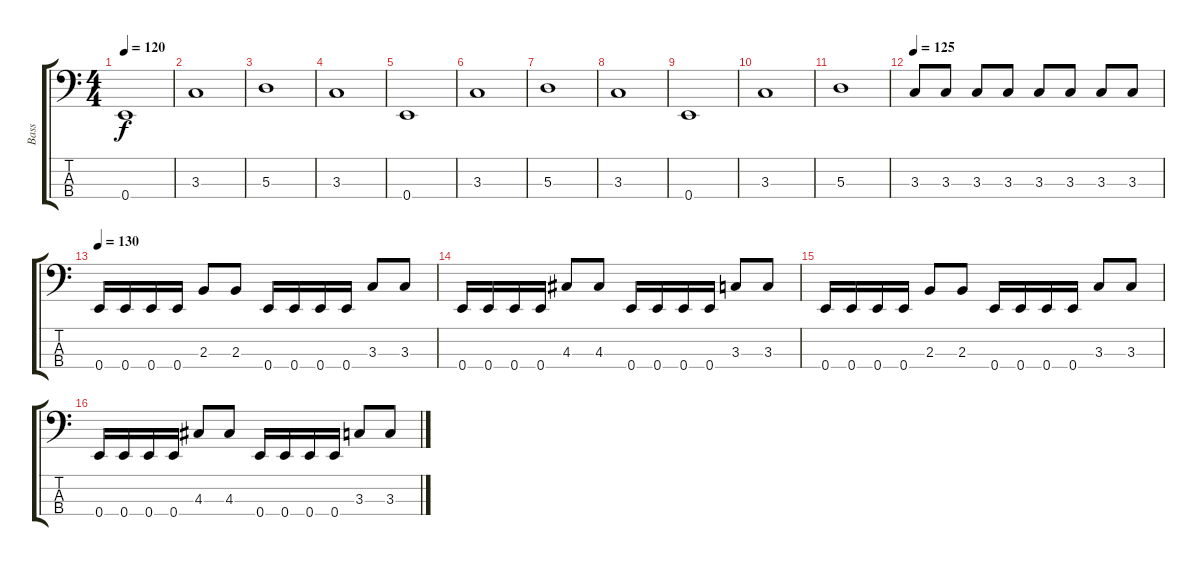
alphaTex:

\track ("Bass" "Bass") {instrument electricbasspick}
\staff {score tabs}
\tuning (G2 D2 A1 E1) {hide}
\ts (4 4)
\tempo 120
\clef f4
\ks c
0.4.1{dy f} |
3.3.1 |
5.3.1 |
3.3.1 |
0.4.1 |
3.3.1 |
5.3.1 |
3.3.1 |
0.4.1 |
3.3.1 |
5.3.1 |
\tempo 125
3.3.8 3.3.8 3.3.8 3.3.8 3.3.8 3.3.8 3.3.8 3.3.8 |
\tempo 130
0.4.16 0.4.16 0.4.16 0.4.16 2.3.8 2.3.8 0.4.16 0.4.16 0.4.16 0.4.16 3.3.8 3.3.8 |
0.4.16 0.4.16 0.4.16 0.4.16 4.3.8 4.3.8 0.4.16 0.4.16 0.4.16 0.4.16 3.3.8 3.3.8 |
0.4.16 0.4.16 0.4.16 0.4.16 2.3.8 2.3.8 0.4.16 0.4.16 0.4.16 0.4.16 3.3.8 3.3.8 |
0.4.16 0.4.16 0.4.16 0.4.16 4.3.8 4.3.8 0.4.16 0.4.16 0.4.16 0.4.16 3.3.8 3.3.8
